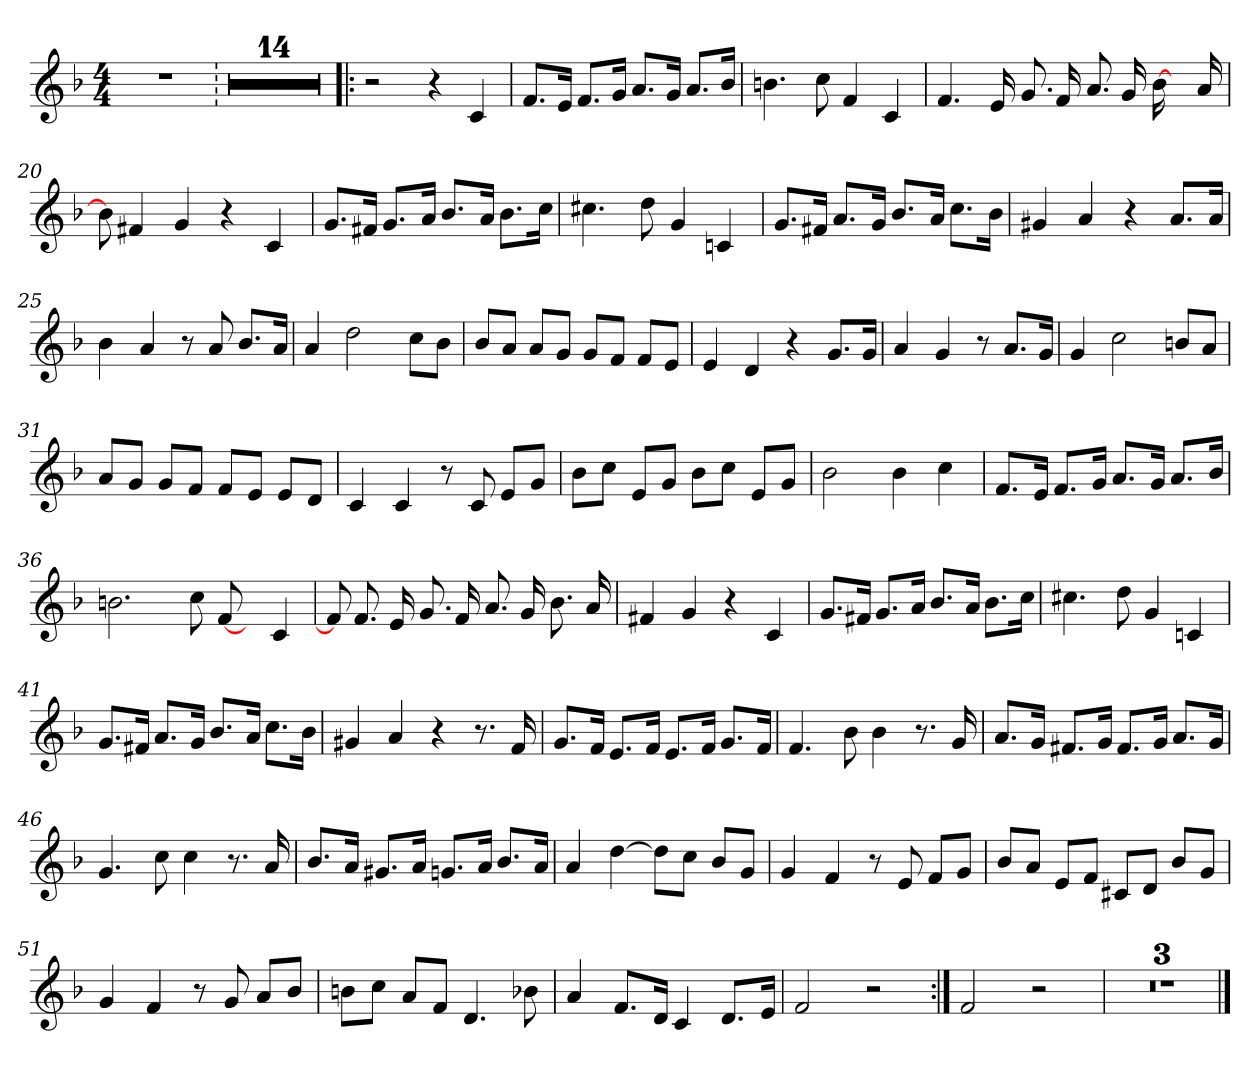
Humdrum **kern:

**kern
*part1
*staff1
*clefG2
*k[b-]
*F:
*M4/4
=1
1r
=2|!:
1r
=3
1r
=4
1r
=5
1r
=6
1r
=7
1r
=8
1r
=9
1r
=10
1r
=11
1r
=12
1r
=13
1r
=14
1r
=15
1r
=16
2r
4r
4c
=17
8.f/L
16e/Jk
8.f/L
16g/Jk
8.a/L
16g/Jk
8.a/L
16b-/Jk
=18
4.bn
8cc
4f
4c
=19
4.f
16e
8.g
16f
8.a
16g
[16b-
8ryy
16a
=20
8b-]
4f#X
4g
4r
4c
=21
8.g/L
16f#X/Jk
8.g/L
16a/Jk
8.b-/L
16a/Jk
8.b-\L
16cc\Jk
=22
4.cc#X
8dd
4g
4cn
=23
8.g/L
16f#X/Jk
8.a/L
16g/Jk
8.b-/L
16a/Jk
8.cc\L
16b-\Jk
=24
4g#X
4a
4r
8.a/L
16a/Jk
=25
4b-
4a
8r
8a
8.b-/L
16a/Jk
=26
4a
2dd
8cc\L
8b-\J
=27
8b-/L
8a/J
8a/L
8g/J
8g/L
8f/J
8f/L
8e/J
=28
4e
4d
4r
8.g/L
16g/Jk
=29
4a
4g
8r
8.a/L
16g/Jk
=30
4g
2cc
8bn/L
8a/J
=31
8a/L
8g/J
8g/L
8f/J
8f/L
8e/J
8e/L
8d/J
=32
4c
4c
8r
8c
8e/L
8g/J
=33
8b-\L
8cc\J
8e/L
8g/J
8b-\L
8cc\J
8e/L
8g/J
=34
2b-
4b-
4cc
=35
8.f/L
16e/Jk
8.f/L
16g/Jk
8.a/L
16g/Jk
8.a/L
16b-/Jk
=36
2.bn
8cc
[8f
8ryy
4c
=37
8f]
8.f
16e
8.g
16f
8.a
16g
8.b-
16a
=38
4f#X
4g
4r
4c
=39
8.g/L
16f#X/Jk
8.g/L
16a/Jk
8.b-/L
16a/Jk
8.b-\L
16cc\Jk
=40
4.cc#X
8dd
4g
4cn
=41
8.g/L
16f#X/Jk
8.a/L
16g/Jk
8.b-/L
16a/Jk
8.cc\L
16b-\Jk
=42
4g#X
4a
4r
8.r
16f
=43
8.g/L
16f/Jk
8.e/L
16f/Jk
8.e/L
16f/Jk
8.g/L
16f/Jk
=44
4.f
8b-
4b-
8.r
16g
=45
8.a/L
16g/Jk
8.f#X/L
16g/Jk
8.f#/L
16g/Jk
8.a/L
16g/Jk
=46
4.g
8cc
4cc
8.r
16a
=47
8.b-/L
16a/Jk
8.g#X/L
16a/Jk
8.gn/L
16a/Jk
8.b-/L
16a/Jk
=48
4a
[4dd
8dd\L]
8cc\J
8b-/L
8g/J
=49
4g
4f
8r
8e
8f/L
8g/J
=50
8b-/L
8a/J
8e/L
8f/J
8c#X/L
8d/J
8b-/L
8g/J
=51
4g
4f
8r
8g
8a/L
8b-/J
=52
8bn\L
8cc\J
8a/L
8f/J
4.d
8b-X
=53
4a
8.f/L
16d/Jk
4c
8.d/L
16e/Jk
=54
2f
2r
=55:|!
2f
2r
=56
1r
=57
1r
=58
1r
==
*-
